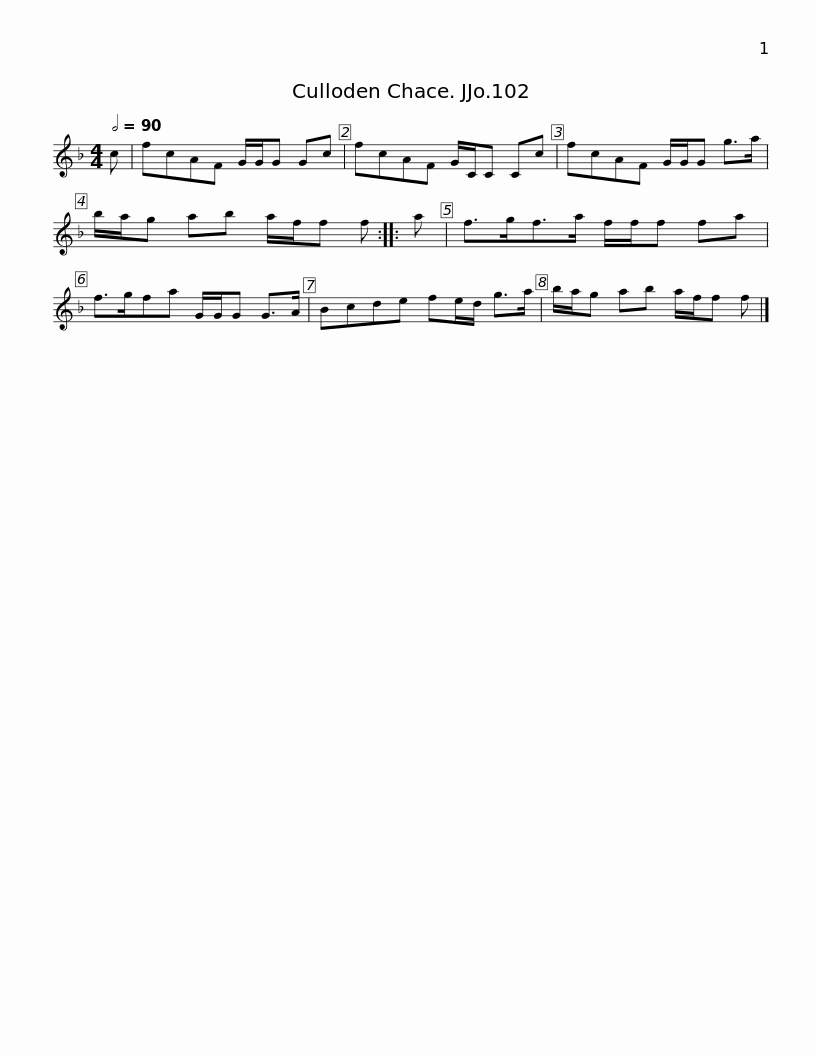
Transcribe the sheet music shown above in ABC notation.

X:1
L:1/8
Q:1/2=90
M:4/4
I:linebreak $
K:F
V:1 treble
V:1
 c | fcAF G/G/G Gc | fcAF G/C/C Cc | fcAF G/G/G g>a | b/a/g ab a/f/f f :: %5
 a |$ f>gf>a f/f/f fa | f>gfa G/G/G G>A | Bcde fe/d/ g>a | b/a/g ab a/f/f f |] %10
